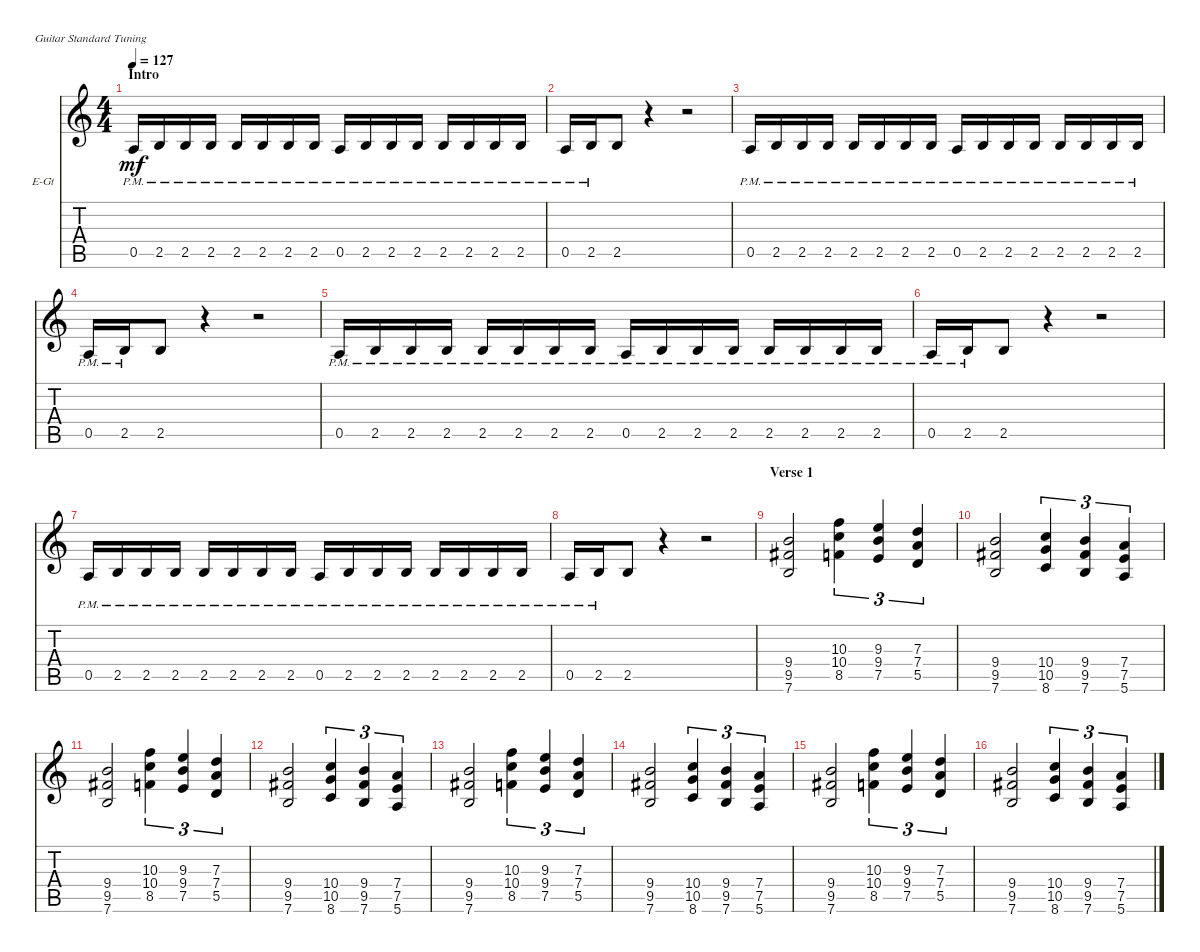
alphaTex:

\bracketExtendMode nobrackets
\firstSystemTrackNameOrientation horizontal
\otherSystemsTrackNameOrientation horizontal
\track ("Stone Gossard" "E-Gt") {instrument distortionguitar}
\staff {score tabs}
\tuning (E4 B3 G3 D3 A2 E2)
\ts (4 4)
\section ("" "Intro")
\tempo 127
\clef g2
\ks c
0.5{pm}.16{dy mf instrument distortionguitar} 2.5{pm}.16 2.5{pm}.16 2.5{pm}.16 2.5{pm}.16 2.5{pm}.16 2.5{pm}.16 2.5{pm}.16 0.5{pm}.16 2.5{pm}.16 2.5{pm}.16 2.5{pm}.16 2.5{pm}.16 2.5{pm}.16 2.5{pm}.16 2.5{pm}.16 |
0.5{pm}.16 2.5{pm}.16 2.5.8 r.4 r.2 |
0.5{pm}.16 2.5{pm}.16 2.5{pm}.16 2.5{pm}.16 2.5{pm}.16 2.5{pm}.16 2.5{pm}.16 2.5{pm}.16 0.5{pm}.16 2.5{pm}.16 2.5{pm}.16 2.5{pm}.16 2.5{pm}.16 2.5{pm}.16 2.5{pm}.16 2.5{pm}.16 |
0.5{pm}.16 2.5{pm}.16 2.5.8 r.4 r.2 |
0.5{pm}.16 2.5{pm}.16 2.5{pm}.16 2.5{pm}.16 2.5{pm}.16 2.5{pm}.16 2.5{pm}.16 2.5{pm}.16 0.5{pm}.16 2.5{pm}.16 2.5{pm}.16 2.5{pm}.16 2.5{pm}.16 2.5{pm}.16 2.5{pm}.16 2.5{pm}.16 |
0.5{pm}.16 2.5{pm}.16 2.5.8 r.4 r.2 |
0.5{pm}.16 2.5{pm}.16 2.5{pm}.16 2.5{pm}.16 2.5{pm}.16 2.5{pm}.16 2.5{pm}.16 2.5{pm}.16 0.5{pm}.16 2.5{pm}.16 2.5{pm}.16 2.5{pm}.16 2.5{pm}.16 2.5{pm}.16 2.5{pm}.16 2.5{pm}.16 |
0.5{pm}.16 2.5{pm}.16 2.5.8 r.4 r.2 |
\section ("" "Verse 1")
(9.4 9.5 7.6).2 (8.5 10.4 10.3).4{tu (3 2)} (9.4 9.3 7.5).4{tu (3 2)} (5.5 7.4 7.3).4{tu (3 2)} |
(9.4 9.5 7.6).2 (8.6 10.5 10.4).4{tu (3 2)} (7.6 9.4 9.5).4{tu (3 2)} (5.6 7.5 7.4).4{tu (3 2)} |
(9.4 9.5 7.6).2 (8.5 10.4 10.3).4{tu (3 2)} (9.4 9.3 7.5).4{tu (3 2)} (5.5 7.4 7.3).4{tu (3 2)} |
(9.4 9.5 7.6).2 (8.6 10.5 10.4).4{tu (3 2)} (7.6 9.4 9.5).4{tu (3 2)} (5.6 7.5 7.4).4{tu (3 2)} |
(9.4 9.5 7.6).2 (8.5 10.4 10.3).4{tu (3 2)} (9.4 9.3 7.5).4{tu (3 2)} (5.5 7.4 7.3).4{tu (3 2)} |
(9.4 9.5 7.6).2 (8.6 10.5 10.4).4{tu (3 2)} (7.6 9.4 9.5).4{tu (3 2)} (5.6 7.5 7.4).4{tu (3 2)} |
(9.4 9.5 7.6).2 (8.5 10.4 10.3).4{tu (3 2)} (9.4 9.3 7.5).4{tu (3 2)} (5.5 7.4 7.3).4{tu (3 2)} |
(9.4 9.5 7.6).2 (8.6 10.5 10.4).4{tu (3 2)} (7.6 9.4 9.5).4{tu (3 2)} (5.6 7.5 7.4).4{tu (3 2)}
